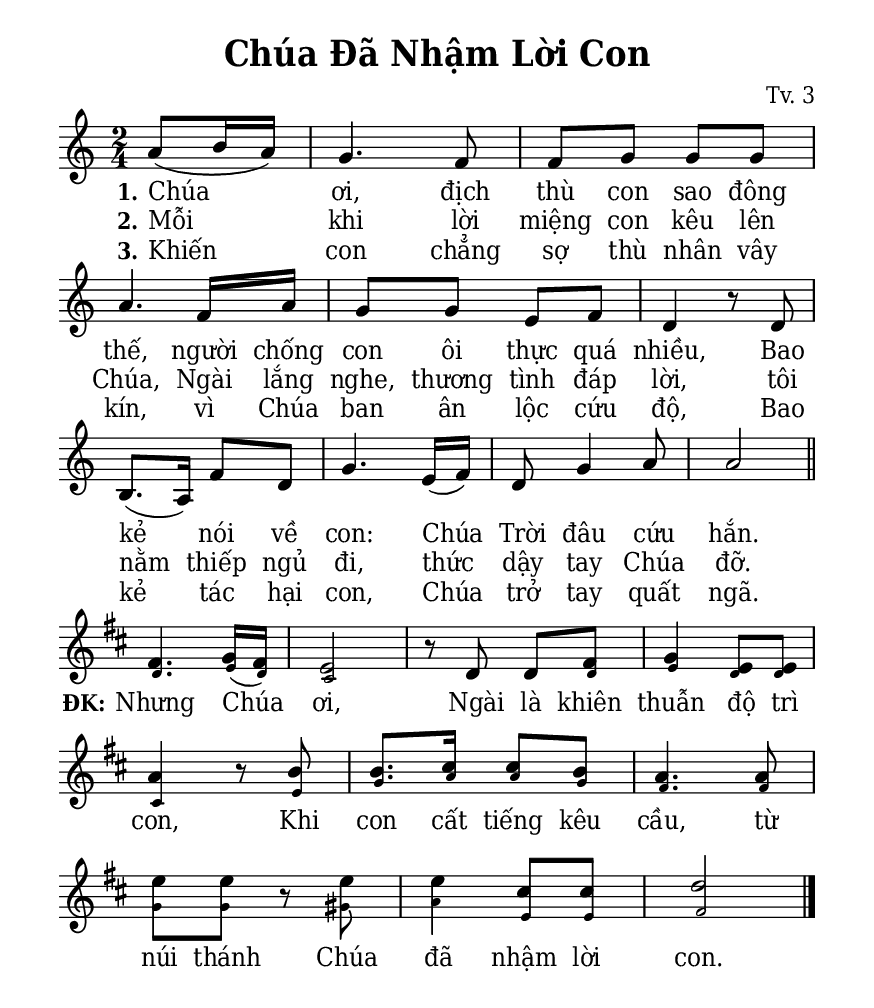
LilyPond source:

% Cài đặt chung\
\version "2.22.1"
\include "english.ly"

\header {
  title = "Chúa Đã Nhậm Lời Con"
  composer = "Tv. 3"
  %arranger = "Lm. Kim Long"
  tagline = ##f
}

% Nhạc phiên khúc
nhacPhienKhucSop = \relative c'' {
  \partial 4 a8 _(b16 a) |
  g4. f8 |
  f g g g |
  a4. f16 a |
  g8 g e f |
  d4 r8 d |
  b8. _(a16) f'8 d |
  g4. e16 _(f) |
  d8 g4 a8 |
  a2 \bar "||" \break
  
  \set Staff.explicitKeySignatureVisibility = #end-of-line-invisible
  \key d \major
  fs4. g16 (fs) |
  e2 |
  r8 d d fs |
  g4 e8 e |
  a4 r8 b |
  b8. cs16 cs8 b |
  a4. a8 |
  e' e r e |
  e4 cs8 cs |
  d2 \bar "|."
}

nhacPhienKhucAlto = \relative c' {
  \skip 4
  \repeat unfold 9 { \skip 2 }
  
  \set Staff.explicitKeySignatureVisibility = #end-of-line-invisible
  \key d \major
  d4. e16 (d) |
  cs2 |
  r8 d d d |
  e4 d8 d |
  cs4 r8 e |
  g8. a16 a8 g |
  fs4. fs8 |
  g g r gs |
  a4 e8 e |
  fs2
}

% Lời phiên khúc
loiPhienKhucSop = \lyrics {
  <<
    {
      \set stanza = "1."
      Chúa ơi, địch thù con sao đông thế,
      người chống con ôi thực quá nhiều,
      Bao kẻ nói về con:
      Chúa Trời đâu cứu hắn.
    }
    \new Lyrics {
	    \set associatedVoice = "beSop"
	    \set stanza = "2."
	    Mỗi khi lời miệng con kêu lên Chúa,
	    Ngài lắng nghe, thương tình đáp lời,
	    tôi nằm thiếp ngủ đi,
	    thức dậy tay Chúa đỡ.
    }
    \new Lyrics {
	    \set associatedVoice = "beSop"
	    \set stanza = "3."
	    Khiến con chẳng sợ thù nhân vây kín,
	    vì Chúa ban ân lộc cứu độ,
	    Bao kẻ tác hại con,
	    Chúa trở tay quất ngã.
    }
  >>
  \set stanza = "ĐK:"
  Nhưng Chúa ơi,
  Ngài là khiên thuẫn độ trì con,
  Khi con cất tiếng kêu cầu,
  từ núi thánh Chúa đã nhậm lời con.
}

% Dàn trang
\paper {
  #(set-paper-size "a5")
  top-margin = 10\mm
  bottom-margin = 10\mm
  left-margin = 10\mm
  right-margin = 10\mm
  indent = #0
  #(define fonts
	 (make-pango-font-tree "Deja Vu Serif Condensed"
	 		       "Deja Vu Serif Condensed"
			       "Deja Vu Serif Condensed"
			       (/ 20 20)))
  print-page-number = ##f
}

TongNhip = {
  \key c \major \time 2/4
  \set Timing.beamExceptions = #'()
  \set Timing.baseMoment = #(ly:make-moment 1/4)
}

% Đổi kích thước nốt cho bè phụ
notBePhu =
#(define-music-function (font-size music) (number? ly:music?)
   (for-some-music
     (lambda (m)
       (if (music-is-of-type? m 'rhythmic-event)
           (begin
             (set! (ly:music-property m 'tweaks)
                   (cons `(font-size . ,font-size)
                         (ly:music-property m 'tweaks)))
             #t)
           #f))
     music)
   music)

\score {
  \new ChoirStaff <<
    \new Staff \with {
        \consists "Merge_rests_engraver"
        printPartCombineTexts = ##f
      }
      <<
      \new Voice \TongNhip \partCombine 
        \nhacPhienKhucSop
        \notBePhu -3 { \nhacPhienKhucAlto }
      \new NullVoice = beSop \nhacPhienKhucSop
      \new Lyrics \lyricsto beSop \loiPhienKhucSop
      >>
  >>
  \layout {
    %\override Staff.TimeSignature.transparent = ##t
    \override Lyrics.LyricSpace.minimum-distance = #1.5
    \override Score.BarNumber.break-visibility = ##(#f #f #f)
    \override Score.SpacingSpanner.uniform-stretching = ##t
  } 
}
